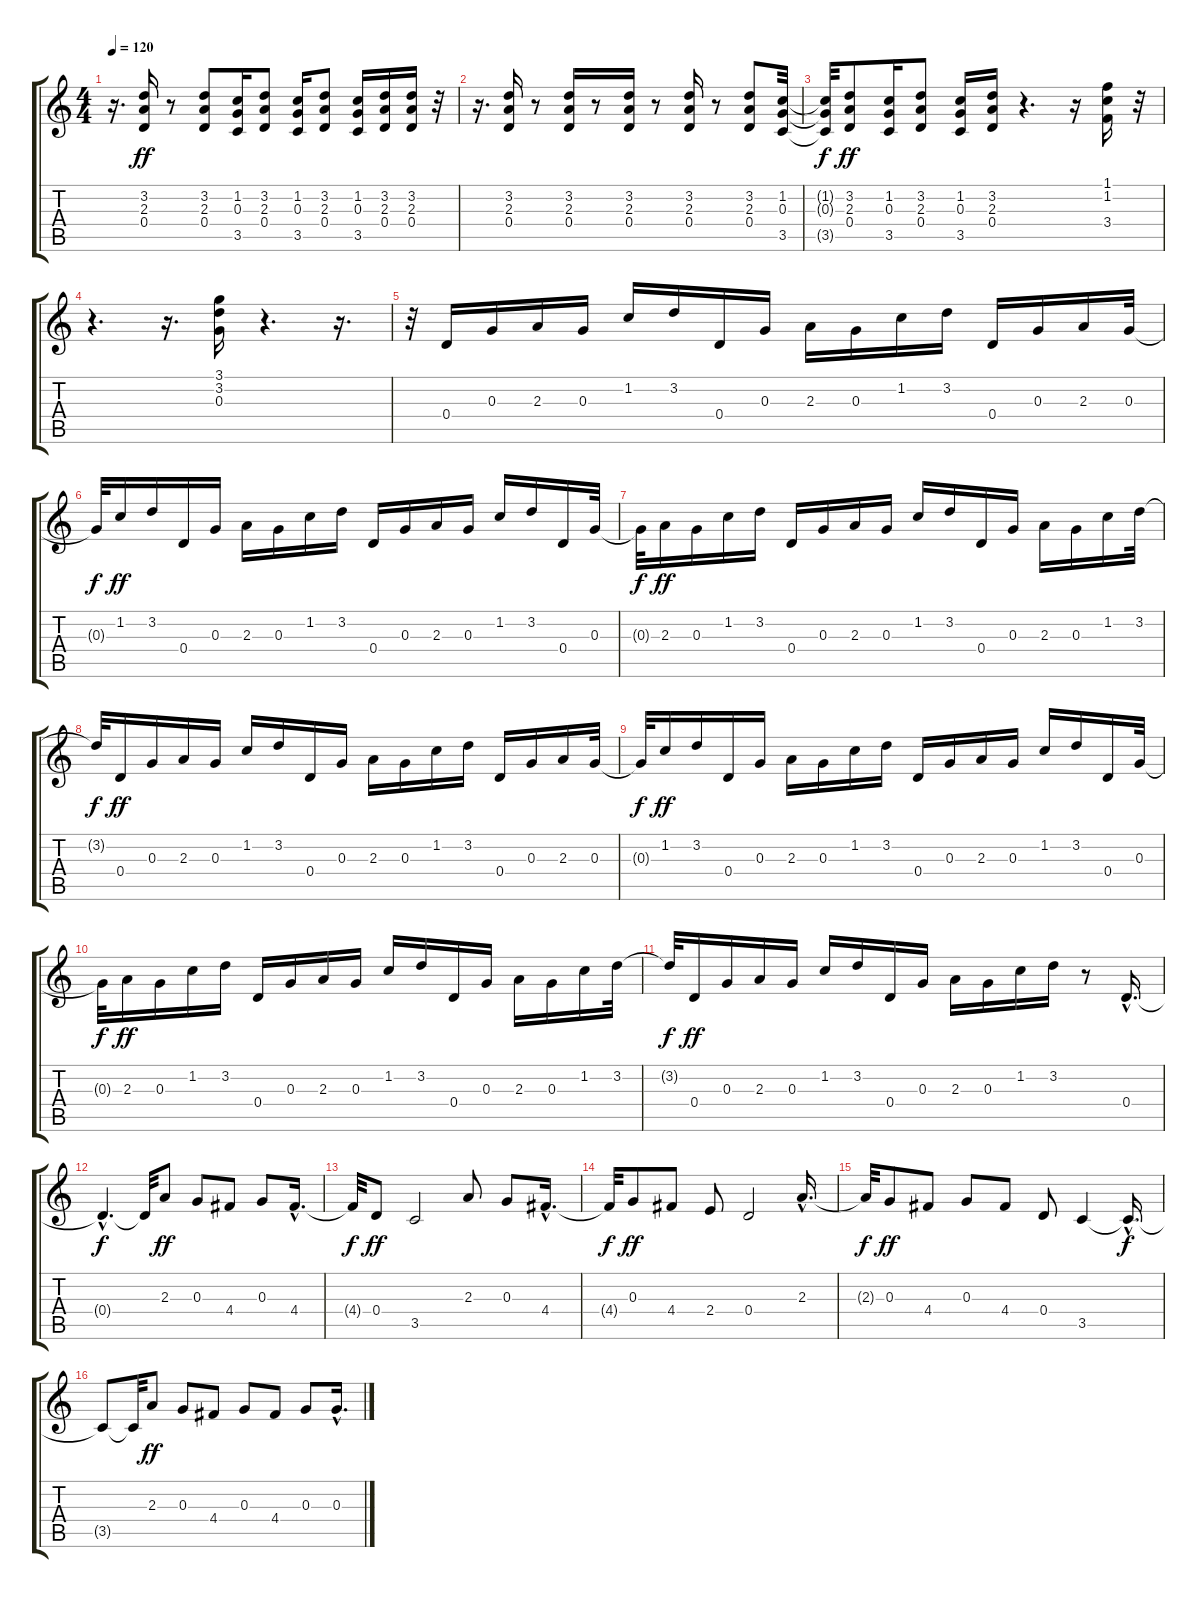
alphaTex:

\track "" {instrument distortionguitar}
\staff {score tabs}
\tuning (E4 B3 G3 D3 A2 E2) {hide}
\ts (4 4)
\tempo 120
\clef g2
\ks c
r.16{d dy ff} (3.2 2.3 0.4).16 r.8 (3.2 2.3 0.4).8 (1.2 0.3 3.5).16 (3.2 2.3 0.4).8 (1.2 0.3 3.5).16 (3.2 2.3 0.4).8 (1.2 0.3 3.5).16 (3.2 2.3 0.4).16 (3.2 2.3 0.4).16 r.32 |
r.16{d} (3.2 2.3 0.4).16 r.8 (3.2 2.3 0.4).16 r.8 (3.2 2.3 0.4).16 r.8 (3.2 2.3 0.4).16 r.8 (3.2 2.3 0.4).8 (1.2 0.3 3.5).32 |
(1.2{t} 0.3{t} 3.5{t}).32{dy f} (3.2 2.3 0.4).8{dy ff} (1.2 0.3 3.5).16 (3.2 2.3 0.4).8 (1.2 0.3 3.5).16 (3.2 2.3 0.4).16 r.4{d} r.16 (1.1 1.2 3.4).16 r.32 |
r.4{d} r.16{d} (3.1 3.2 0.3).16 r.4{d} r.16{d} |
r.32 0.4.16 0.3.16 2.3.16 0.3.16 1.2.16 3.2.16 0.4.16 0.3.16 2.3.16 0.3.16 1.2.16 3.2.16 0.4.16 0.3.16 2.3.16 0.3.32 |
0.3{t}.32{dy f} 1.2.16{dy ff} 3.2.16 0.4.16 0.3.16 2.3.16 0.3.16 1.2.16 3.2.16 0.4.16 0.3.16 2.3.16 0.3.16 1.2.16 3.2.16 0.4.16 0.3.32 |
0.3{t}.32{dy f} 2.3.16{dy ff} 0.3.16 1.2.16 3.2.16 0.4.16 0.3.16 2.3.16 0.3.16 1.2.16 3.2.16 0.4.16 0.3.16 2.3.16 0.3.16 1.2.16 3.2.32 |
3.2{t}.32{dy f} 0.4.16{dy ff} 0.3.16 2.3.16 0.3.16 1.2.16 3.2.16 0.4.16 0.3.16 2.3.16 0.3.16 1.2.16 3.2.16 0.4.16 0.3.16 2.3.16 0.3.32 |
0.3{t}.32{dy f} 1.2.16{dy ff} 3.2.16 0.4.16 0.3.16 2.3.16 0.3.16 1.2.16 3.2.16 0.4.16 0.3.16 2.3.16 0.3.16 1.2.16 3.2.16 0.4.16 0.3.32 |
0.3{t}.32{dy f} 2.3.16{dy ff} 0.3.16 1.2.16 3.2.16 0.4.16 0.3.16 2.3.16 0.3.16 1.2.16 3.2.16 0.4.16 0.3.16 2.3.16 0.3.16 1.2.16 3.2.32 |
3.2{t}.32{dy f} 0.4.16{dy ff} 0.3.16 2.3.16 0.3.16 1.2.16 3.2.16 0.4.16 0.3.16 2.3.16 0.3.16 1.2.16 3.2.16 r.8 0.4{hac}.16{d} |
0.4{hac t}.4{d dy f} 0.4{t}.32 2.3.8{dy ff} 0.3.8 4.4.8 0.3.8 4.4{hac}.16{d} |
4.4{t}.32{dy f} 0.4.8{dy ff} 3.5.2 2.3.8 0.3.8 4.4{hac}.16{d} |
4.4{t}.32{dy f} 0.3.8{dy ff} 4.4.8 2.4.8 0.4.2 2.3{hac}.16{d} |
2.3{t}.32{dy f} 0.3.8{dy ff} 4.4.8 0.3.8 4.4.8 0.4.8 3.5.4 3.5{hac t}.16{d dy f} |
3.5{t}.8 3.5{t}.32 2.3.8{dy ff} 0.3.8 4.4.8 0.3.8 4.4.8 0.3.8 0.3{hac}.16{d}
